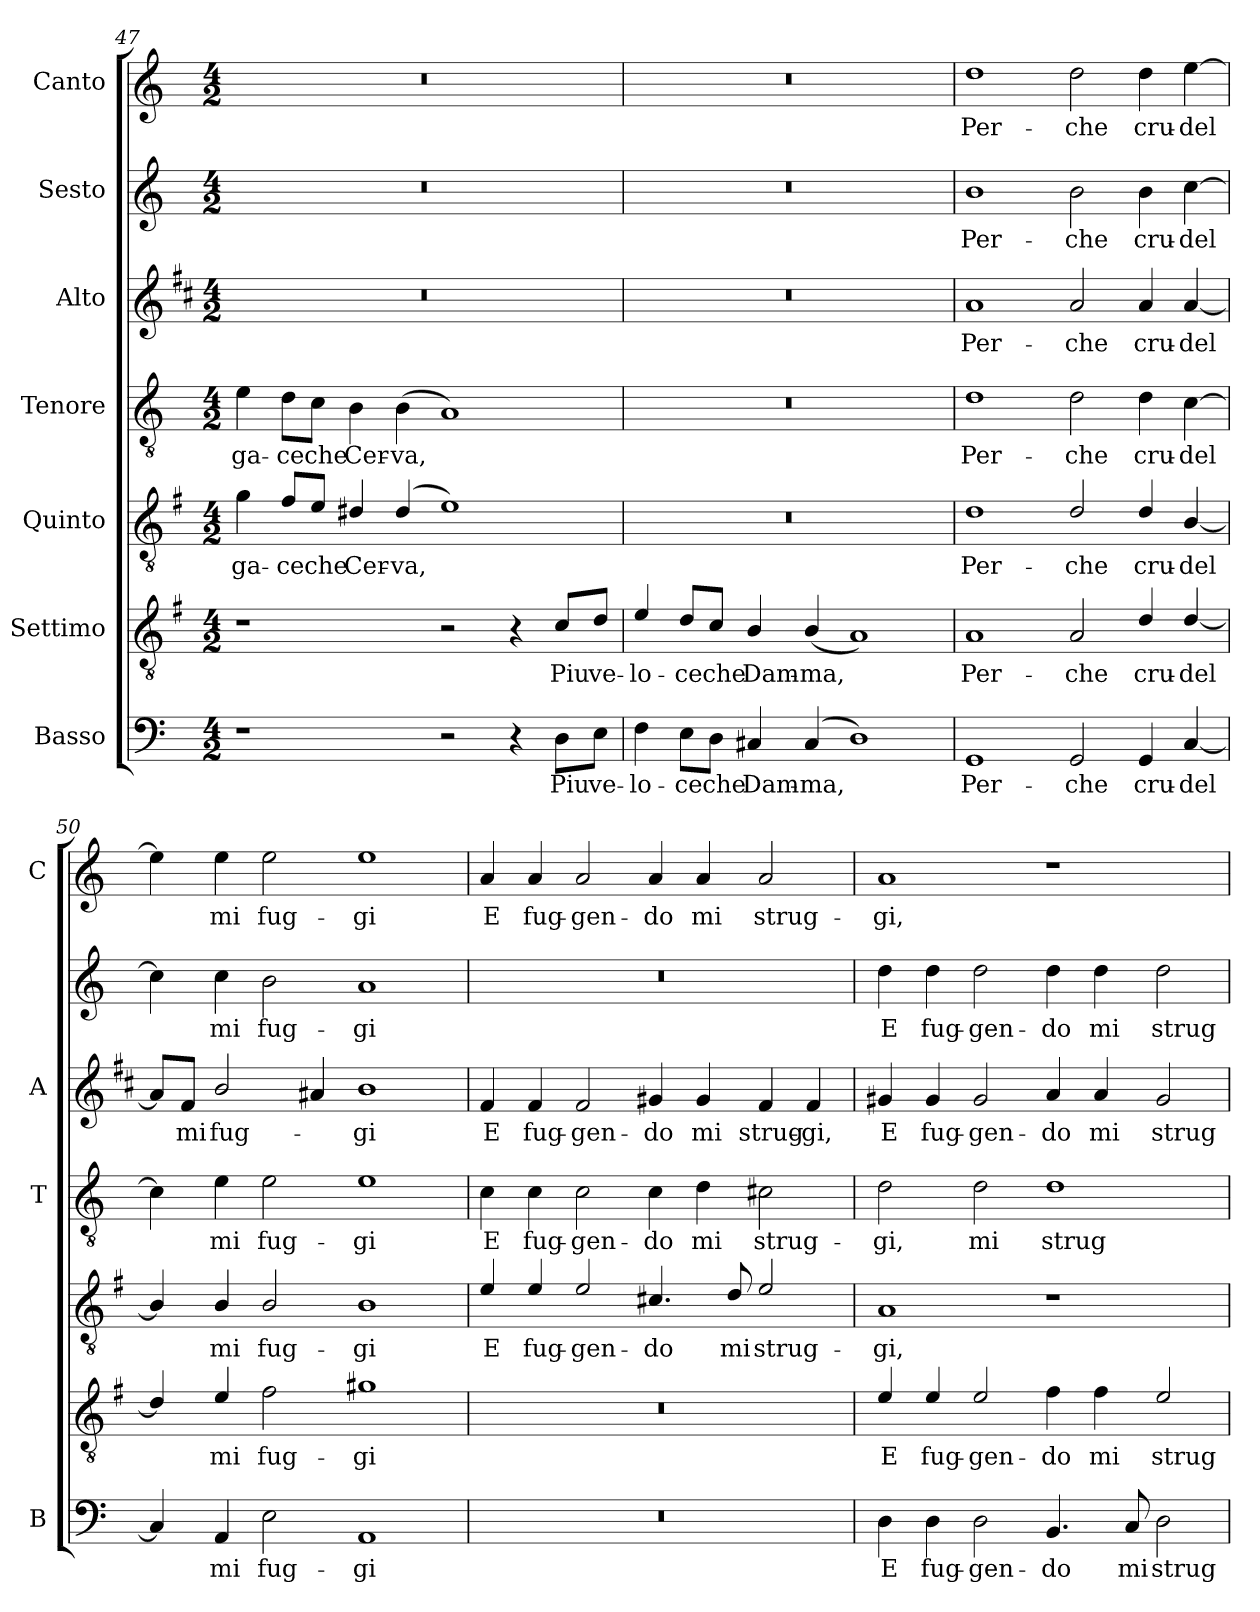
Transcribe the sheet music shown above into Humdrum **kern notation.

**kern	**text	**kern	**text	**kern	**text	**kern	**text	**kern	**text	**kern	**text	**kern	**text
*part7	*part7	*part6	*part6	*part5	*part5	*part4	*part4	*part3	*part3	*part2	*part2	*part1	*part1
*staff7	*staff7	*staff6	*staff6	*staff5	*staff5	*staff4	*staff4	*staff3	*staff3	*staff2	*staff2	*staff1	*staff1
*I"Basso	*	*I"Settimo	*	*I"Quinto	*	*I"Tenore	*	*I"Alto	*	*I"Sesto	*	*I"Canto	*
*I'B	*	*	*	*	*	*I'T	*	*I'A	*	*	*	*I'C	*
*clefF4	*	*clefGv2	*	*clefGv2	*	*clefGv2	*	*clefG2	*	*clefG2	*	*clefG2	*
*	*	*ITrd4c7	*	*ITrd4c7	*	*	*	*ITrd1c2	*	*	*	*	*
*k[]	*	*k[]	*	*k[]	*	*k[]	*	*k[]	*	*k[]	*	*k[]	*
*C:	*	*C:	*	*C:	*	*C:	*	*C:	*	*C:	*	*C:	*
*M4/2	*	*M4/2	*	*M4/2	*	*M4/2	*	*M4/2	*	*M4/2	*	*M4/2	*
=47	=47	=47	=47	=47	=47	=47	=47	=47	=47	=47	=47	=47	=47
!	!	!	!	!	!LO:LY:b	!	!LO:LY:b	!	!	!	!	!	!
1r	.	1r	.	4c\	-ga-	4e\	-ga-	0r	.	0r	.	0r	.
!	!	!	!	!	!LO:LY:b	!	!LO:LY:b	!	!	!	!	!	!
.	.	.	.	8B/L	-ce	8d\L	-ce	.	.	.	.	.	.
!	!	!	!	!	!LO:LY:b	!	!LO:LY:b	!	!	!	!	!	!
.	.	.	.	8A/J	che	8c\J	che	.	.	.	.	.	.
!	!	!	!	!	!LO:LY:b	!	!LO:LY:b	!	!	!	!	!	!
.	.	.	.	4G#X/	Cer-	4B\	Cer-	.	.	.	.	.	.
!	!	!	!	!	!LO:LY:b	!	!LO:LY:b	!	!	!	!	!	!
.	.	.	.	(<4G#/	-va,	(>4B\	-va,	.	.	.	.	.	.
2r	.	2r	.	1A)	.	1A)	.	.	.	.	.	.	.
4r	.	4r	.	.	.	.	.	.	.	.	.	.	.
!	!LO:LY:b	!	!LO:LY:b	!	!	!	!	!	!	!	!	!	!
8D\L	Piu	8F/L	Piu	.	.	.	.	.	.	.	.	.	.
!	!LO:LY:b	!	!LO:LY:b	!	!	!	!	!	!	!	!	!	!
8E\J	ve-	8G/J	ve-	.	.	.	.	.	.	.	.	.	.
=48	=48	=48	=48	=48	=48	=48	=48	=48	=48	=48	=48	=48	=48
!	!LO:LY:b	!	!LO:LY:b	!	!	!	!	!	!	!	!	!	!
4F\	-lo-	4A/	-lo-	0r	.	0r	.	0r	.	0r	.	0r	.
!	!LO:LY:b	!	!LO:LY:b	!	!	!	!	!	!	!	!	!	!
8E\L	-ce	8G/L	-ce	.	.	.	.	.	.	.	.	.	.
!	!LO:LY:b	!	!LO:LY:b	!	!	!	!	!	!	!	!	!	!
8D\J	che	8F/J	che	.	.	.	.	.	.	.	.	.	.
!	!LO:LY:b	!	!LO:LY:b	!	!	!	!	!	!	!	!	!	!
4C#X/	Dam-	4E/	Dam-	.	.	.	.	.	.	.	.	.	.
!	!LO:LY:b	!	!LO:LY:b	!	!	!	!	!	!	!	!	!	!
(>4C#/	-ma,	(<4E/	-ma,	.	.	.	.	.	.	.	.	.	.
1D)	.	1D)	.	.	.	.	.	.	.	.	.	.	.
!!LO:LB:g=z
=49	=49	=49	=49	=49	=49	=49	=49	=49	=49	=49	=49	=49	=49
!	!LO:LY:b	!	!LO:LY:b	!	!LO:LY:b	!	!LO:LY:b	!	!LO:LY:b	!	!LO:LY:b	!	!LO:LY:b
1GG	Per-	1D	Per-	1G	Per-	1d	Per-	1g	Per-	1b	Per-	1dd	Per-
!	!LO:LY:b	!	!LO:LY:b	!	!LO:LY:b	!	!LO:LY:b	!	!LO:LY:b	!	!LO:LY:b	!	!LO:LY:b
2GG/	-che	2D/	-che	2G/	-che	2d\	-che	2g/	-che	2b\	-che	2dd\	-che
!	!LO:LY:b	!	!LO:LY:b	!	!LO:LY:b	!	!LO:LY:b	!	!LO:LY:b	!	!LO:LY:b	!	!LO:LY:b
4GG/	cru-	4G/	cru-	4G/	cru-	4d\	cru-	4g/	cru-	4b\	cru-	4dd\	cru-
!	!LO:LY:b	!	!LO:LY:b	!	!LO:LY:b	!	!LO:LY:b	!	!LO:LY:b	!	!LO:LY:b	!	!LO:LY:b
[4C/	-del	[4G/	-del	[4E/	-del	[4c\	-del	[4g/	-del	[4cc\	-del	[4ee\	-del
=50	=50	=50	=50	=50	=50	=50	=50	=50	=50	=50	=50	=50	=50
4C/]	.	4G/]	.	4E/]	.	4c\]	.	8g/L]	.	4cc\]	.	4ee\]	.
!	!	!	!	!	!	!	!	!	!LO:LY:b	!	!	!	!
.	.	.	.	.	.	.	.	8e/J	mi	.	.	.	.
!	!LO:LY:b	!	!LO:LY:b	!	!LO:LY:b	!	!LO:LY:b	!	!LO:LY:b	!	!LO:LY:b	!	!LO:LY:b
4AA/	mi	4A/	mi	4E/	mi	4e\	mi	2a/	fug-	4cc\	mi	4ee\	mi
!	!LO:LY:b	!	!LO:LY:b	!	!LO:LY:b	!	!LO:LY:b	!	!	!	!LO:LY:b	!	!LO:LY:b
2E\	fug-	2B\	fug-	2E/	fug-	2e\	fug-	.	.	2b\	fug-	2ee\	fug-
.	.	.	.	.	.	.	.	4g#X/	.	.	.	.	.
!	!LO:LY:b	!	!LO:LY:b	!	!LO:LY:b	!	!LO:LY:b	!	!LO:LY:b	!	!LO:LY:b	!	!LO:LY:b
1AA	-gi	1c#X	-gi	1E	-gi	1e	-gi	1a	-gi	1a	-gi	1ee	-gi
=51	=51	=51	=51	=51	=51	=51	=51	=51	=51	=51	=51	=51	=51
!	!	!	!	!	!LO:LY:b	!	!LO:LY:b	!	!LO:LY:b	!	!	!	!LO:LY:b
0r	.	0r	.	4A/	E	4c\	E	4e/	E	0r	.	4a/	E
!	!	!	!	!	!LO:LY:b	!	!LO:LY:b	!	!LO:LY:b	!	!	!	!LO:LY:b
.	.	.	.	4A/	fug-	4c\	fug-	4e/	fug-	.	.	4a/	fug-
!	!	!	!	!	!LO:LY:b	!	!LO:LY:b	!	!LO:LY:b	!	!	!	!LO:LY:b
.	.	.	.	2A/	-gen-	2c\	-gen-	2e/	-gen-	.	.	2a/	-gen-
!	!	!	!	!	!LO:LY:b	!	!LO:LY:b	!	!LO:LY:b	!	!	!	!LO:LY:b
.	.	.	.	4.F#X/	-do	4c\	-do	4f#X/	-do	.	.	4a/	-do
!	!	!	!	!	!	!	!LO:LY:b	!	!LO:LY:b	!	!	!	!LO:LY:b
.	.	.	.	.	.	4d\	mi	4f#/	mi	.	.	4a/	mi
!	!	!	!	!	!LO:LY:b	!	!	!	!	!	!	!	!
.	.	.	.	8G/	mi	.	.	.	.	.	.	.	.
!	!	!	!	!	!LO:LY:b	!	!LO:LY:b	!	!LO:LY:b	!	!	!	!LO:LY:b
.	.	.	.	2A/	strug-	2c#X\	strug-	4e/	strug-	.	.	2a/	strug-
!	!	!	!	!	!	!	!	!	!LO:LY:b	!	!	!	!
.	.	.	.	.	.	.	.	4e/	-gi,	.	.	.	.
=52	=52	=52	=52	=52	=52	=52	=52	=52	=52	=52	=52	=52	=52
!	!LO:LY:b	!	!LO:LY:b	!	!LO:LY:b	!	!LO:LY:b	!	!LO:LY:b	!	!LO:LY:b	!	!LO:LY:b
4D\	E	4A/	E	1D	-gi,	2d\	-gi,	4f#X/	E	4dd\	E	1a	-gi,
!	!LO:LY:b	!	!LO:LY:b	!	!	!	!	!	!LO:LY:b	!	!LO:LY:b	!	!
4D\	fug-	4A/	fug-	.	.	.	.	4f#/	fug-	4dd\	fug-	.	.
!	!LO:LY:b	!	!LO:LY:b	!	!	!	!LO:LY:b	!	!LO:LY:b	!	!LO:LY:b	!	!
2D\	-gen-	2A/	-gen-	.	.	2d\	mi	2f#/	-gen-	2dd\	-gen-	.	.
!	!LO:LY:b	!	!LO:LY:b	!	!	!	!LO:LY:b	!	!LO:LY:b	!	!LO:LY:b	!	!
4.BB/	-do	4B\	-do	1r	.	1d	strug-	4g/	-do	4dd\	-do	1r	.
!	!	!	!LO:LY:b	!	!	!	!	!	!LO:LY:b	!	!LO:LY:b	!	!
.	.	4B\	mi	.	.	.	.	4g/	mi	4dd\	mi	.	.
!	!LO:LY:b	!	!	!	!	!	!	!	!	!	!	!	!
8C/	mi	.	.	.	.	.	.	.	.	.	.	.	.
!	!LO:LY:b	!	!LO:LY:b	!	!	!	!	!	!LO:LY:b	!	!LO:LY:b	!	!
2D\	strug-	2A/	strug-	.	.	.	.	2f#/	strug-	2dd\	strug-	.	.
=	=	=	=	=	=	=	=	=	=	=	=	=	=
*-	*-	*-	*-	*-	*-	*-	*-	*-	*-	*-	*-	*-	*-
